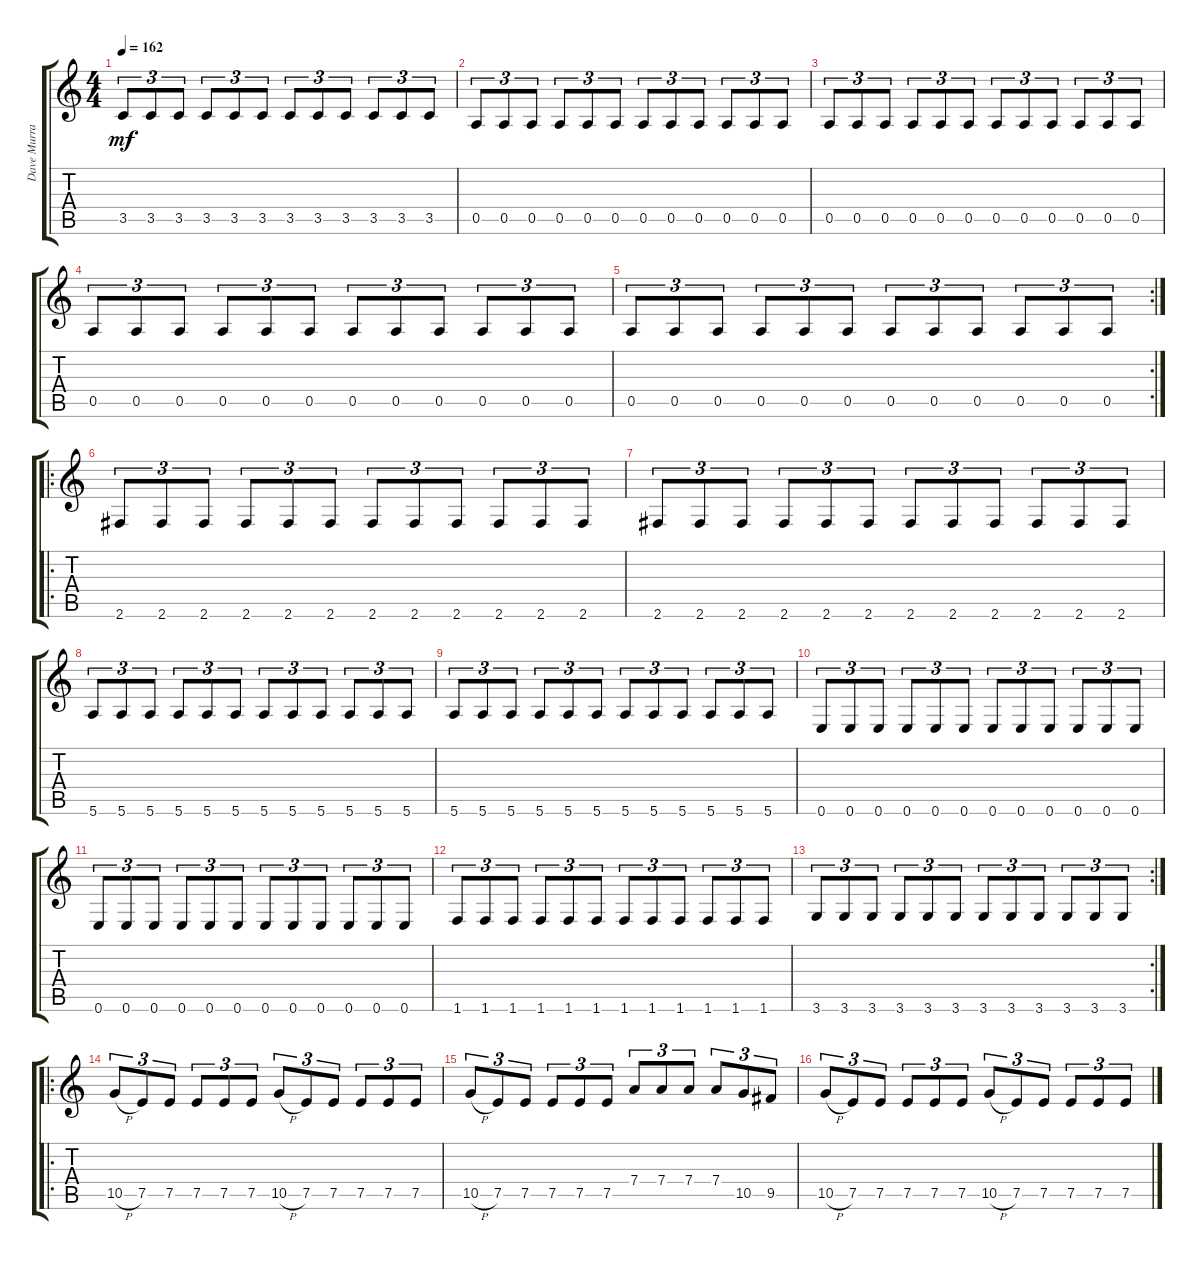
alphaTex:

\track ("Dave Murray" "Dave Murra") {instrument distortionguitar}
\staff {score tabs}
\tuning (E4 B3 G3 D3 A2 E2) {hide}
\ts (4 4)
\tempo 162
\clef g2
\ks c
3.5.8{tu (3 2) dy mf} 3.5.8{tu (3 2)} 3.5.8{tu (3 2)} 3.5.8{tu (3 2)} 3.5.8{tu (3 2)} 3.5.8{tu (3 2)} 3.5.8{tu (3 2)} 3.5.8{tu (3 2)} 3.5.8{tu (3 2)} 3.5.8{tu (3 2)} 3.5.8{tu (3 2)} 3.5.8{tu (3 2)} |
0.5.8{tu (3 2)} 0.5.8{tu (3 2)} 0.5.8{tu (3 2)} 0.5.8{tu (3 2)} 0.5.8{tu (3 2)} 0.5.8{tu (3 2)} 0.5.8{tu (3 2)} 0.5.8{tu (3 2)} 0.5.8{tu (3 2)} 0.5.8{tu (3 2)} 0.5.8{tu (3 2)} 0.5.8{tu (3 2)} |
0.5.8{tu (3 2)} 0.5.8{tu (3 2)} 0.5.8{tu (3 2)} 0.5.8{tu (3 2)} 0.5.8{tu (3 2)} 0.5.8{tu (3 2)} 0.5.8{tu (3 2)} 0.5.8{tu (3 2)} 0.5.8{tu (3 2)} 0.5.8{tu (3 2)} 0.5.8{tu (3 2)} 0.5.8{tu (3 2)} |
0.5.8{tu (3 2)} 0.5.8{tu (3 2)} 0.5.8{tu (3 2)} 0.5.8{tu (3 2)} 0.5.8{tu (3 2)} 0.5.8{tu (3 2)} 0.5.8{tu (3 2)} 0.5.8{tu (3 2)} 0.5.8{tu (3 2)} 0.5.8{tu (3 2)} 0.5.8{tu (3 2)} 0.5.8{tu (3 2)} |
\rc 2
0.5.8{tu (3 2)} 0.5.8{tu (3 2)} 0.5.8{tu (3 2)} 0.5.8{tu (3 2)} 0.5.8{tu (3 2)} 0.5.8{tu (3 2)} 0.5.8{tu (3 2)} 0.5.8{tu (3 2)} 0.5.8{tu (3 2)} 0.5.8{tu (3 2)} 0.5.8{tu (3 2)} 0.5.8{tu (3 2)} |
\ro
2.6.8{tu (3 2)} 2.6.8{tu (3 2)} 2.6.8{tu (3 2)} 2.6.8{tu (3 2)} 2.6.8{tu (3 2)} 2.6.8{tu (3 2)} 2.6.8{tu (3 2)} 2.6.8{tu (3 2)} 2.6.8{tu (3 2)} 2.6.8{tu (3 2)} 2.6.8{tu (3 2)} 2.6.8{tu (3 2)} |
2.6.8{tu (3 2)} 2.6.8{tu (3 2)} 2.6.8{tu (3 2)} 2.6.8{tu (3 2)} 2.6.8{tu (3 2)} 2.6.8{tu (3 2)} 2.6.8{tu (3 2)} 2.6.8{tu (3 2)} 2.6.8{tu (3 2)} 2.6.8{tu (3 2)} 2.6.8{tu (3 2)} 2.6.8{tu (3 2)} |
5.6.8{tu (3 2)} 5.6.8{tu (3 2)} 5.6.8{tu (3 2)} 5.6.8{tu (3 2)} 5.6.8{tu (3 2)} 5.6.8{tu (3 2)} 5.6.8{tu (3 2)} 5.6.8{tu (3 2)} 5.6.8{tu (3 2)} 5.6.8{tu (3 2)} 5.6.8{tu (3 2)} 5.6.8{tu (3 2)} |
5.6.8{tu (3 2)} 5.6.8{tu (3 2)} 5.6.8{tu (3 2)} 5.6.8{tu (3 2)} 5.6.8{tu (3 2)} 5.6.8{tu (3 2)} 5.6.8{tu (3 2)} 5.6.8{tu (3 2)} 5.6.8{tu (3 2)} 5.6.8{tu (3 2)} 5.6.8{tu (3 2)} 5.6.8{tu (3 2)} |
0.6.8{tu (3 2)} 0.6.8{tu (3 2)} 0.6.8{tu (3 2)} 0.6.8{tu (3 2)} 0.6.8{tu (3 2)} 0.6.8{tu (3 2)} 0.6.8{tu (3 2)} 0.6.8{tu (3 2)} 0.6.8{tu (3 2)} 0.6.8{tu (3 2)} 0.6.8{tu (3 2)} 0.6.8{tu (3 2)} |
0.6.8{tu (3 2)} 0.6.8{tu (3 2)} 0.6.8{tu (3 2)} 0.6.8{tu (3 2)} 0.6.8{tu (3 2)} 0.6.8{tu (3 2)} 0.6.8{tu (3 2)} 0.6.8{tu (3 2)} 0.6.8{tu (3 2)} 0.6.8{tu (3 2)} 0.6.8{tu (3 2)} 0.6.8{tu (3 2)} |
1.6.8{tu (3 2)} 1.6.8{tu (3 2)} 1.6.8{tu (3 2)} 1.6.8{tu (3 2)} 1.6.8{tu (3 2)} 1.6.8{tu (3 2)} 1.6.8{tu (3 2)} 1.6.8{tu (3 2)} 1.6.8{tu (3 2)} 1.6.8{tu (3 2)} 1.6.8{tu (3 2)} 1.6.8{tu (3 2)} |
\rc 2
3.6.8{tu (3 2)} 3.6.8{tu (3 2)} 3.6.8{tu (3 2)} 3.6.8{tu (3 2)} 3.6.8{tu (3 2)} 3.6.8{tu (3 2)} 3.6.8{tu (3 2)} 3.6.8{tu (3 2)} 3.6.8{tu (3 2)} 3.6.8{tu (3 2)} 3.6.8{tu (3 2)} 3.6.8{tu (3 2)} |
\ro
10.5{h}.8{tu (3 2)} 7.5.8{tu (3 2)} 7.5.8{tu (3 2)} 7.5.8{tu (3 2)} 7.5.8{tu (3 2)} 7.5.8{tu (3 2)} 10.5{h}.8{tu (3 2)} 7.5.8{tu (3 2)} 7.5.8{tu (3 2)} 7.5.8{tu (3 2)} 7.5.8{tu (3 2)} 7.5.8{tu (3 2)} |
10.5{h}.8{tu (3 2)} 7.5.8{tu (3 2)} 7.5.8{tu (3 2)} 7.5.8{tu (3 2)} 7.5.8{tu (3 2)} 7.5.8{tu (3 2)} 7.4.8{tu (3 2)} 7.4.8{tu (3 2)} 7.4.8{tu (3 2)} 7.4.8{tu (3 2)} 10.5.8{tu (3 2)} 9.5.8{tu (3 2)} |
10.5{h}.8{tu (3 2)} 7.5.8{tu (3 2)} 7.5.8{tu (3 2)} 7.5.8{tu (3 2)} 7.5.8{tu (3 2)} 7.5.8{tu (3 2)} 10.5{h}.8{tu (3 2)} 7.5.8{tu (3 2)} 7.5.8{tu (3 2)} 7.5.8{tu (3 2)} 7.5.8{tu (3 2)} 7.5.8{tu (3 2)}
